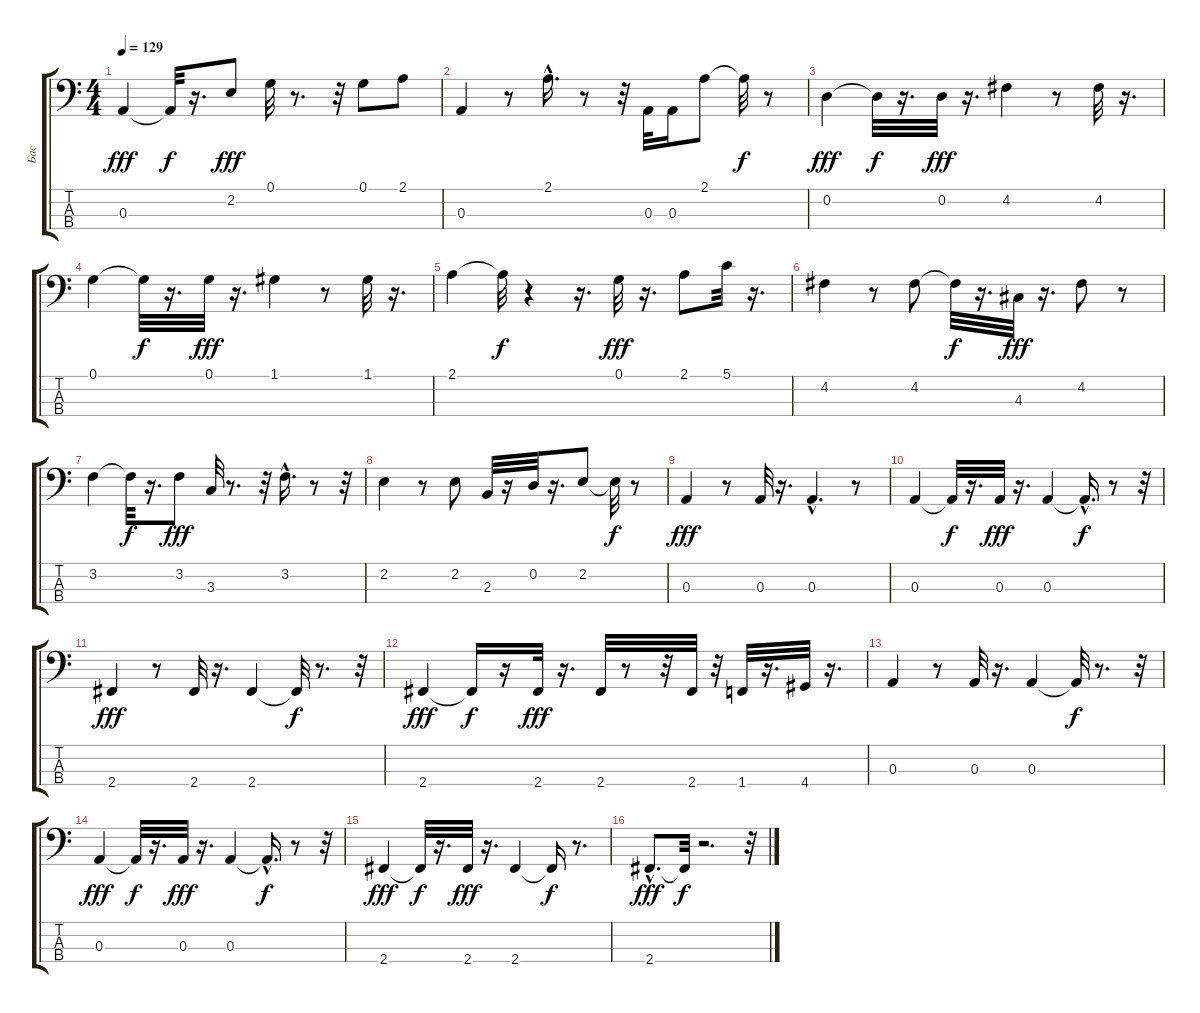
\track ("Бас" "Бас") {instrument slapbass2}
\staff {score tabs}
\tuning (G2 D2 A1 E1) {hide}
\ts (4 4)
\tempo 129
\clef f4
\ks c
0.3.4{dy fff} 0.3{t}.32{dy f} r.16{d} 2.2.8{dy fff} 0.1.32 r.8{d} r.32 0.1.8 2.1.8 |
0.3.4 r.8 2.1{hac}.16{d} r.8 r.32 0.3.32 0.3.16 2.1.8 2.1{t}.32{dy f} r.8 |
0.2.4{dy fff} 0.2{t}.32{dy f} r.16{d} 0.2.32{dy fff} r.16{d} 4.2.4 r.8 4.2.32 r.16{d} |
0.1.4 0.1{t}.32{dy f} r.16{d} 0.1.32{dy fff} r.16{d} 1.1.4 r.8 1.1.32 r.16{d} |
2.1.4 2.1{t}.32{dy f} r.4 r.16{d} 0.1.32{dy fff} r.16{d} 2.1.8 5.1.32 r.16{d} |
4.2.4 r.8 4.2.8 4.2{t}.32{dy f} r.16{d} 4.3.32{dy fff} r.16{d} 4.2.8 r.8 |
3.2.4 3.2{t}.32{dy f} r.16{d} 3.2.8{dy fff} 3.3.32 r.8{d} r.32 3.2{hac}.16{d} r.8 r.32 |
2.2.4 r.8 2.2.8 2.3.32 r.16 0.2.32 r.16{d} 2.2.8 2.2{t}.32{dy f} r.8 |
0.3.4{dy fff} r.8 0.3.32 r.16{d} 0.3{hac}.4{d} r.8 |
0.3.4 0.3{t}.32{dy f} r.16{d} 0.3.32{dy fff} r.16{d} 0.3.4 0.3{hac t}.16{d dy f} r.8 r.32 |
2.4.4{dy fff} r.8 2.4.32 r.16{d} 2.4.4 2.4{t}.32{dy f} r.8{d} r.32 |
2.4.4{dy fff} 2.4{t}.16{dy f} r.16 2.4.32{dy fff} r.16{d} 2.4.32 r.8 r.32 2.4.32 r.32 1.4.32 r.16{d} 4.4.32 r.16{d} |
0.3.4 r.8 0.3.32 r.16{d} 0.3.4 0.3{t}.32{dy f} r.8{d} r.32 |
0.3.4{dy fff} 0.3{t}.32{dy f} r.16{d} 0.3.32{dy fff} r.16{d} 0.3.4 0.3{hac t}.16{d dy f} r.8 r.32 |
2.4.4{dy fff} 2.4{t}.32{dy f} r.16{d} 2.4.32{dy fff} r.16{d} 2.4.4 2.4{t}.16{dy f} r.8{d} |
2.4{hac}.8{d dy fff} 2.4{t}.32{dy f} r.2{d} r.32
